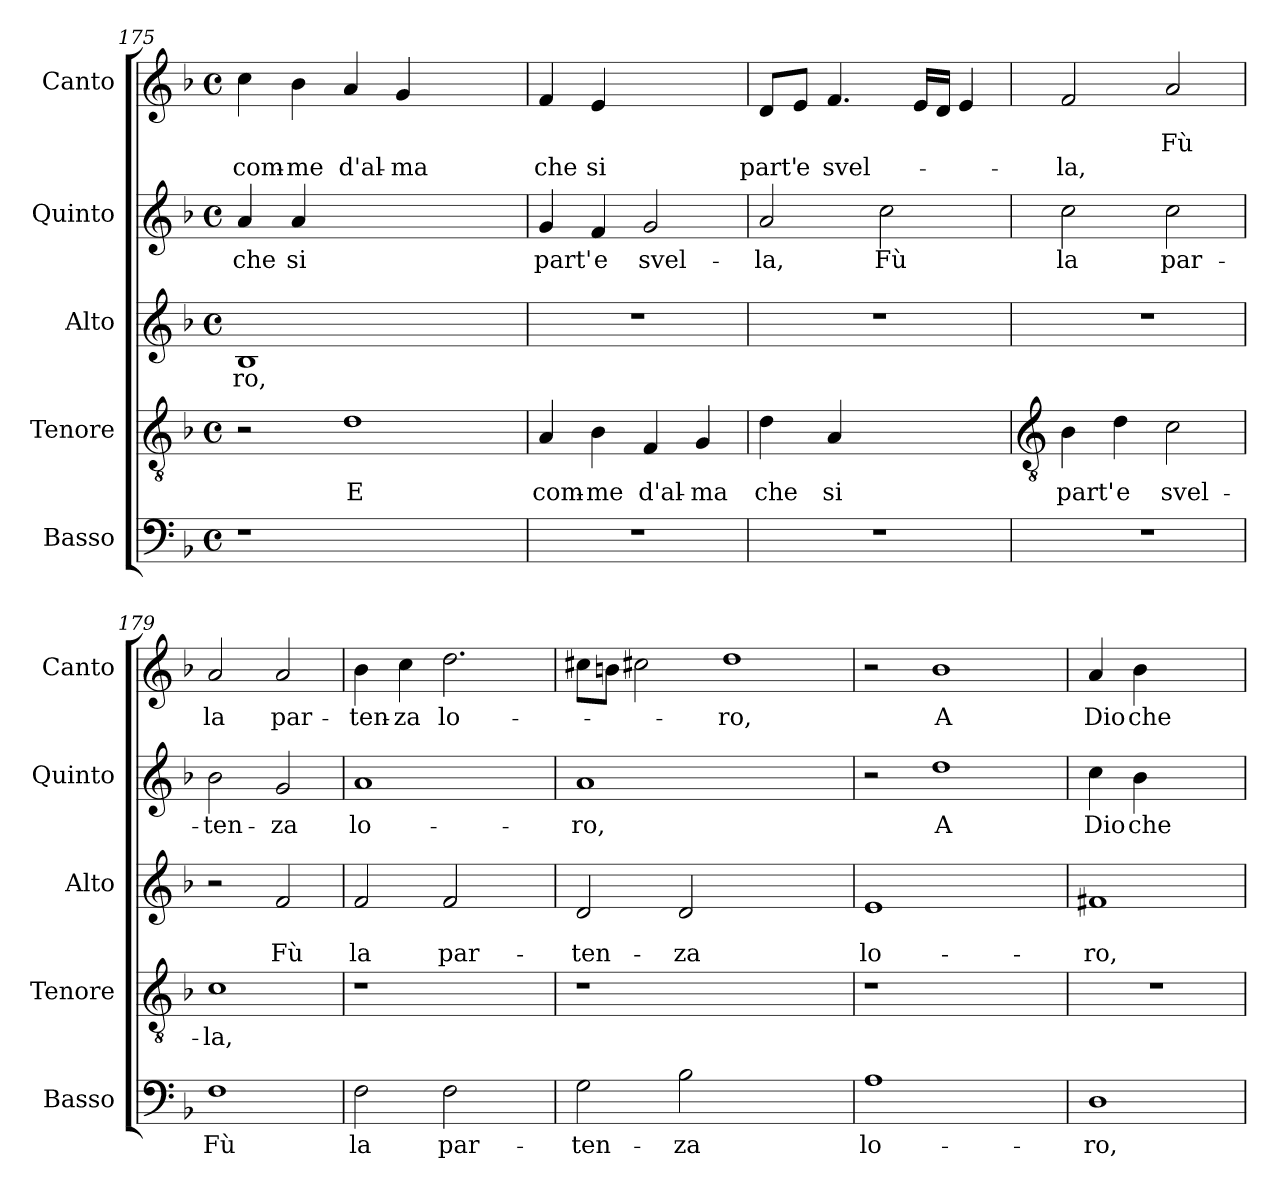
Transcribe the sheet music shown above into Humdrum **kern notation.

**kern	**text	**kern	**text	**kern	**text	**text	**kern	**text	**kern	**text	**text
*part5	*part5	*part4	*part4	*part3	*part3	*part3	*part2	*part2	*part1	*part1	*part1
*staff5	*staff5	*staff4	*staff4	*staff3	*staff3	*staff3	*staff2	*staff2	*staff1	*staff1	*staff1
*I"Basso	*	*I"Tenore	*	*I"Alto	*	*	*I"Quinto	*	*I"Canto	*	*
*I'Basso	*	*I'Tenore	*	*I'Alto	*	*	*I'Quinto	*	*I'Canto	*	*
*clefF4	*	*clefGv2	*	*clefG2	*	*	*clefG2	*	*clefG2	*	*
*k[b-]	*	*k[b-]	*	*k[b-]	*	*	*k[b-]	*	*k[b-]	*	*
*F:	*	*F:	*	*F:	*	*	*F:	*	*F:	*	*
*M4/4	*	*M4/4	*	*M4/4	*	*	*M4/4	*	*M4/4	*	*
*met(c)	*	*met(c)	*	*met(c)	*	*	*met(c)	*	*met(c)	*	*
=175	=175	=175	=175	=175	=175	=175	=175	=175	=175	=175	=175
!	!	!	!	!	!LO:LY:b	!	!	!LO:LY:b	!	!	!LO:LY:b
1r	.	2r	.	1B-	-ro,	.	4a	che	4cc	.	com-
!	!	!	!	!	!	!	!	!LO:LY:b	!	!	!LO:LY:b
.	.	.	.	.	.	.	4a	si	4b-	.	-me
!	!	!	!LO:LY:b	!	!	!	!	!	!	!	!LO:LY:b
.	.	1d	E	.	.	.	1ryy	.	4a	.	d'al-
!	!	!	!	!	!	!	!	!	!	!	!LO:LY:b
.	.	.	.	.	.	.	.	.	4g	.	-ma
2ryy	.	.	.	2ryy	.	.	.	.	2ryy	.	.
!!LO:LB:g=z
=176	=176	=176	=176	=176	=176	=176	=176	=176	=176	=176	=176
!	!	!	!LO:LY:b	!	!	!	!	!LO:LY:b	!	!	!LO:LY:b
1r	.	4A	com-	1r	.	.	4g	part'	4f	.	che
!	!	!	!LO:LY:b	!	!	!	!	!LO:LY:b	!	!	!LO:LY:b
.	.	4B-	-me	.	.	.	4f	e	4e	.	si
!	!	!	!LO:LY:b	!	!	!	!	!LO:LY:b	!	!	!
.	.	4F	d'al-	.	.	.	2g	svel-	2ryy	.	.
!	!	!	!LO:LY:b	!	!	!	!	!	!	!	!
.	.	4G	-ma	.	.	.	.	.	.	.	.
!!LO:LB:g=z
=177	=177	=177	=177	=177	=177	=177	=177	=177	=177	=177	=177
!	!	!	!LO:LY:b	!	!	!	!	!LO:LY:b	!	!	!LO:LY:b
*	*	*	*	*	*	*	*	*	*^	*	*
1r	.	4d	che	1r	.	.	2a	-la,	8dL	1ryy	.	part'
!	!	!	!	!	!	!	!	!	!	!	!	!LO:LY:b
.	.	.	.	.	.	.	.	.	8eJ	.	.	e
!	!	!	!LO:LY:b	!	!	!	!	!	!	!	!	!LO:LY:b
.	.	4A	si	.	.	.	.	.	4.f	.	.	svel-
!	!	!	!	!	!	!	!	!LO:LY:b	!	!	!	!
.	.	2ryy	.	.	.	.	2cc	Fù	.	.	.	.
.	.	.	.	.	.	.	.	.	16eLL	.	.	.
.	.	.	.	.	.	.	.	.	16dJJ	.	.	.
.	.	.	.	.	.	.	.	.	4e	.	.	.
!!LO:LB:g=z	!!
=178	=178	=178	=178	=178	=178	=178	=178	=178	=178	=178	=178	=178
*	*	*clefGv2	*	*	*	*	*	*	*	*	*	*
!	!	!	!LO:LY:b	!	!	!	!	!LO:LY:b	!	!	!	!LO:LY:b
1r	.	4B-	part'	1r	.	.	2cc	la	2f	1ryy	.	-la,
!	!	!	!LO:LY:b	!	!	!	!	!	!	!	!	!
.	.	4d	e	.	.	.	.	.	.	.	.	.
!	!	!	!LO:LY:b	!	!	!	!	!LO:LY:b	!	!	!LO:LY:b	!
.	.	2c	svel-	.	.	.	2cc	par-	2a	.	Fù	.
=179	=179	=179	=179	=179	=179	=179	=179	=179	=179	=179	=179	=179
!	!LO:LY:b	!	!LO:LY:b	!	!	!	!	!LO:LY:b	!	!	!LO:LY:b	!
1F	Fù	1c	-la,	2r	.	.	2b-	-ten-	2a	1ryy	la	.
!	!	!	!	!	!	!LO:LY:b	!	!LO:LY:b	!	!	!LO:LY:b	!
.	.	.	.	2f	.	Fù	2g	-za	2a	.	par-	.
=180	=180	=180	=180	=180	=180	=180	=180	=180	=180	=180	=180	=180
!	!LO:LY:b	!	!	!	!	!LO:LY:b	!	!LO:LY:b	!	!	!LO:LY:b	!
2F	la	1r	.	2f	.	la	1a	lo-	4b-	1ryy	-ten-	.
!	!	!	!	!	!	!	!	!	!	!	!LO:LY:b	!
.	.	.	.	.	.	.	.	.	4cc	.	-za	.
!	!LO:LY:b	!	!	!	!	!LO:LY:b	!	!	!	!	!LO:LY:b	!
2F	par-	.	.	2f	.	par-	.	.	2.dd	.	lo-	.
4ryy	.	4ryy	.	4ryy	.	.	4ryy	.	.	4ryy	.	.
=180	=180	=180	=180	=180	=180	=180	=180	=180	=180	=180	=180	=180
!	!LO:LY:b	!	!	!	!	!LO:LY:b	!	!LO:LY:b	!	!	!	!
2G	-ten-	1r	.	2d	.	-ten-	1a	-ro,	8cc#XL	1ryy	.	.
.	.	.	.	.	.	.	.	.	8bJ	.	.	.
.	.	.	.	.	.	.	.	.	2cc#X	.	.	.
!	!LO:LY:b	!	!	!	!	!LO:LY:b	!	!	!	!	!	!
2B-	-za	.	.	2d	.	-za	.	.	.	.	.	.
!	!	!	!	!	!	!	!	!	!	!	!LO:LY:b	!
.	.	.	.	.	.	.	.	.	1dd	.	-ro,	.
2.ryy	.	2.ryy	.	2.ryy	.	.	2.ryy	.	.	2.ryy	.	.
=181	=181	=181	=181	=181	=181	=181	=181	=181	=181	=181	=181	=181
!	!LO:LY:b	!	!	!	!	!LO:LY:b	!	!	!	!	!	!
1A	lo-	1r	.	1e	.	lo-	2r	.	2r	1ryy	.	.
!	!	!	!	!	!	!	!	!LO:LY:b	!	!	!LO:LY:b	!
.	.	.	.	.	.	.	1dd	A	1b-	.	A	.
2ryy	.	2ryy	.	2ryy	.	.	.	.	.	2ryy	.	.
=182	=182	=182	=182	=182	=182	=182	=182	=182	=182	=182	=182	=182
!	!LO:LY:b	!	!	!	!	!LO:LY:b	!	!LO:LY:b	!	!	!LO:LY:b	!
1D	-ro,	1r	.	1f#X	.	-ro,	4cc	Dio	4a	2ryy	Dio	.
!	!	!	!	!	!	!	!	!LO:LY:b	!	!	!LO:LY:b	!
.	.	.	.	.	.	.	4b-	che	4b-	.	che	.
.	.	.	.	.	.	.	2ryy	.	2ryy	2ryy	.	.
*	*	*	*	*	*	*	*	*	*v	*v	*	*
=	=	=	=	=	=	=	=	=	=	=	=
*-	*-	*-	*-	*-	*-	*-	*-	*-	*-	*-	*-
